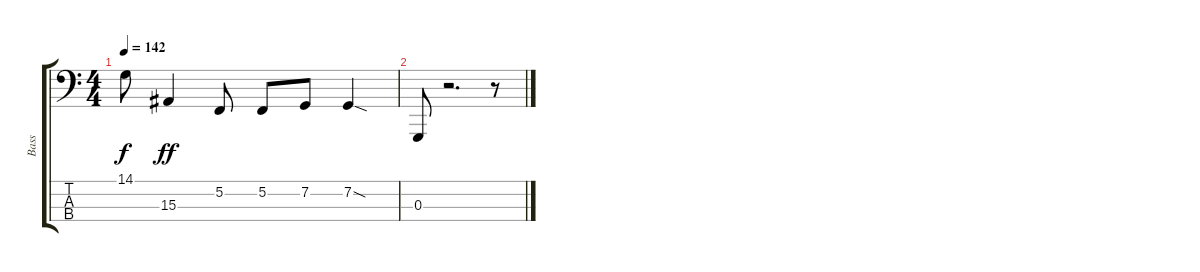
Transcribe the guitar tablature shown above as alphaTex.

\track ("Bass" "Bass") {instrument electricbasspick}
\staff {score tabs}
\tuning (F1 C1 G0 D0) {hide}
\ts (4 4)
\tempo 142
\clef f4
\ks c
14.1{t}.8{dy f} 15.3.4{dy ff} 5.2.8 5.2.8 7.2.8 7.2{sod}.4 |
0.3.8 r.2{d} r.8
